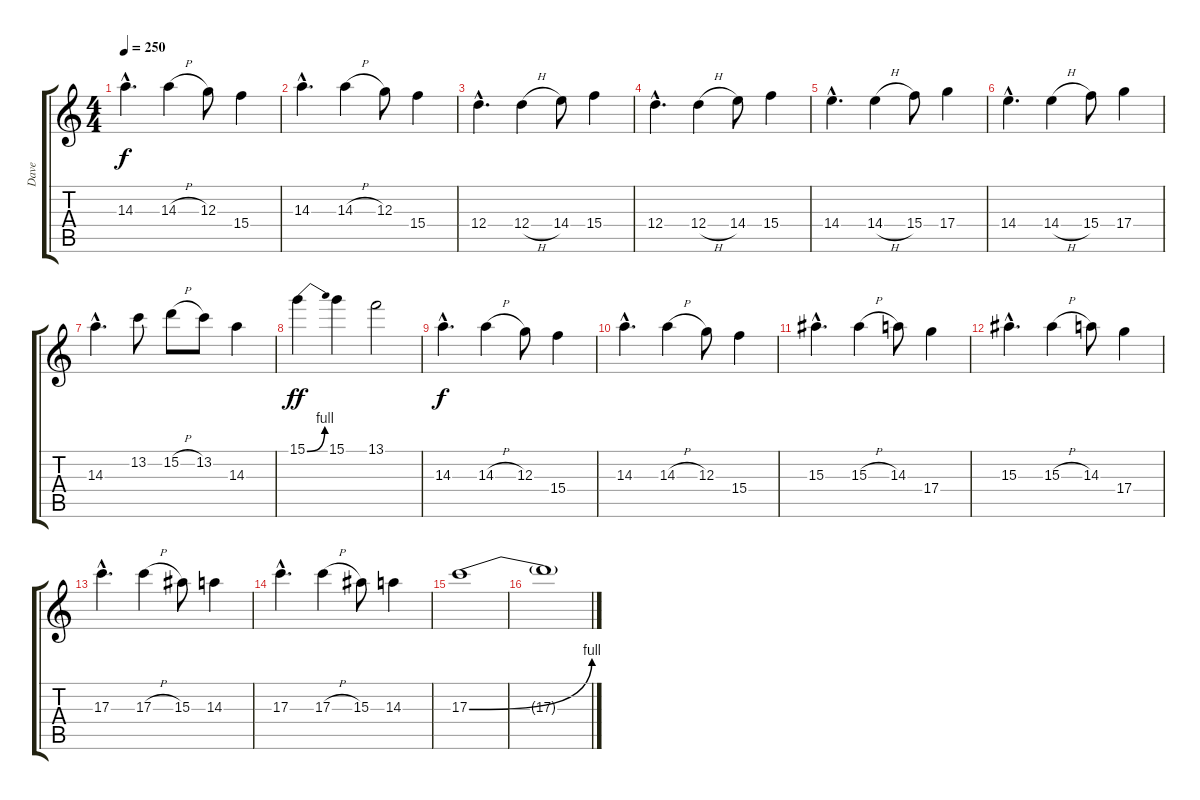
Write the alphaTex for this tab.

\track ("Dave" "Dave") {instrument overdrivenguitar}
\staff {score tabs}
\tuning (E4 B3 G3 D3 A2 E2) {hide}
\ts (4 4)
\tempo 250
\clef g2
\ks c
14.3{hac}.4{d dy f} 14.3{h}.4 12.3.8 15.4.4 |
14.3{hac}.4{d} 14.3{h}.4 12.3.8 15.4.4 |
12.4{hac}.4{d} 12.4{h}.4 14.4.8 15.4.4 |
12.4{hac}.4{d} 12.4{h}.4 14.4.8 15.4.4 |
14.4{hac}.4{d} 14.4{h}.4 15.4.8 17.4.4 |
14.4{hac}.4{d} 14.4{h}.4 15.4.8 17.4.4 |
14.3{hac}.4{d} 13.2.8 15.2{h}.8 13.2.8 14.3.4 |
15.1{be (bend 0 0 60 4)}.4{dy ff} 15.1.4 13.1.2 |
14.3{hac}.4{d dy f} 14.3{h}.4 12.3.8 15.4.4 |
14.3{hac}.4{d} 14.3{h}.4 12.3.8 15.4.4 |
15.3{hac}.4{d} 15.3{h}.4 14.3.8 17.4.4 |
15.3{hac}.4{d} 15.3{h}.4 14.3.8 17.4.4 |
17.3{hac}.4{d} 17.3{h}.4 15.3.8 14.3.4 |
17.3{hac}.4{d} 17.3{h}.4 15.3.8 14.3.4 |
17.3{be (bend 0 0 60 4)}.1 |
17.3{t}.1
